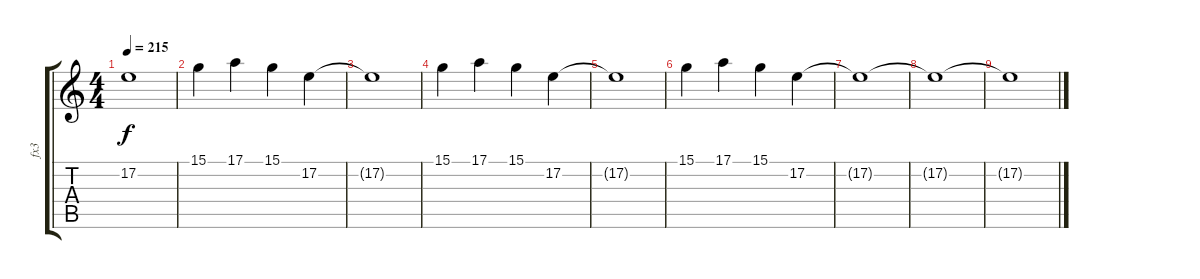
\track ("fx3" "fx3") {instrument lead2sawtooth}
\staff {score tabs}
\tuning (E4 B3 G3 D3 A2 E2) {hide}
\ts (4 4)
\tempo 215
\clef g2
\ks c
17.2{t}.1{dy f} |
15.1.4 17.1.4 15.1.4 17.2.4 |
17.2{t}.1 |
15.1.4 17.1.4 15.1.4 17.2.4 |
17.2{t}.1 |
15.1.4 17.1.4 15.1.4 17.2.4 |
17.2{t}.1 |
17.2{t}.1 |
17.2{t}.1
